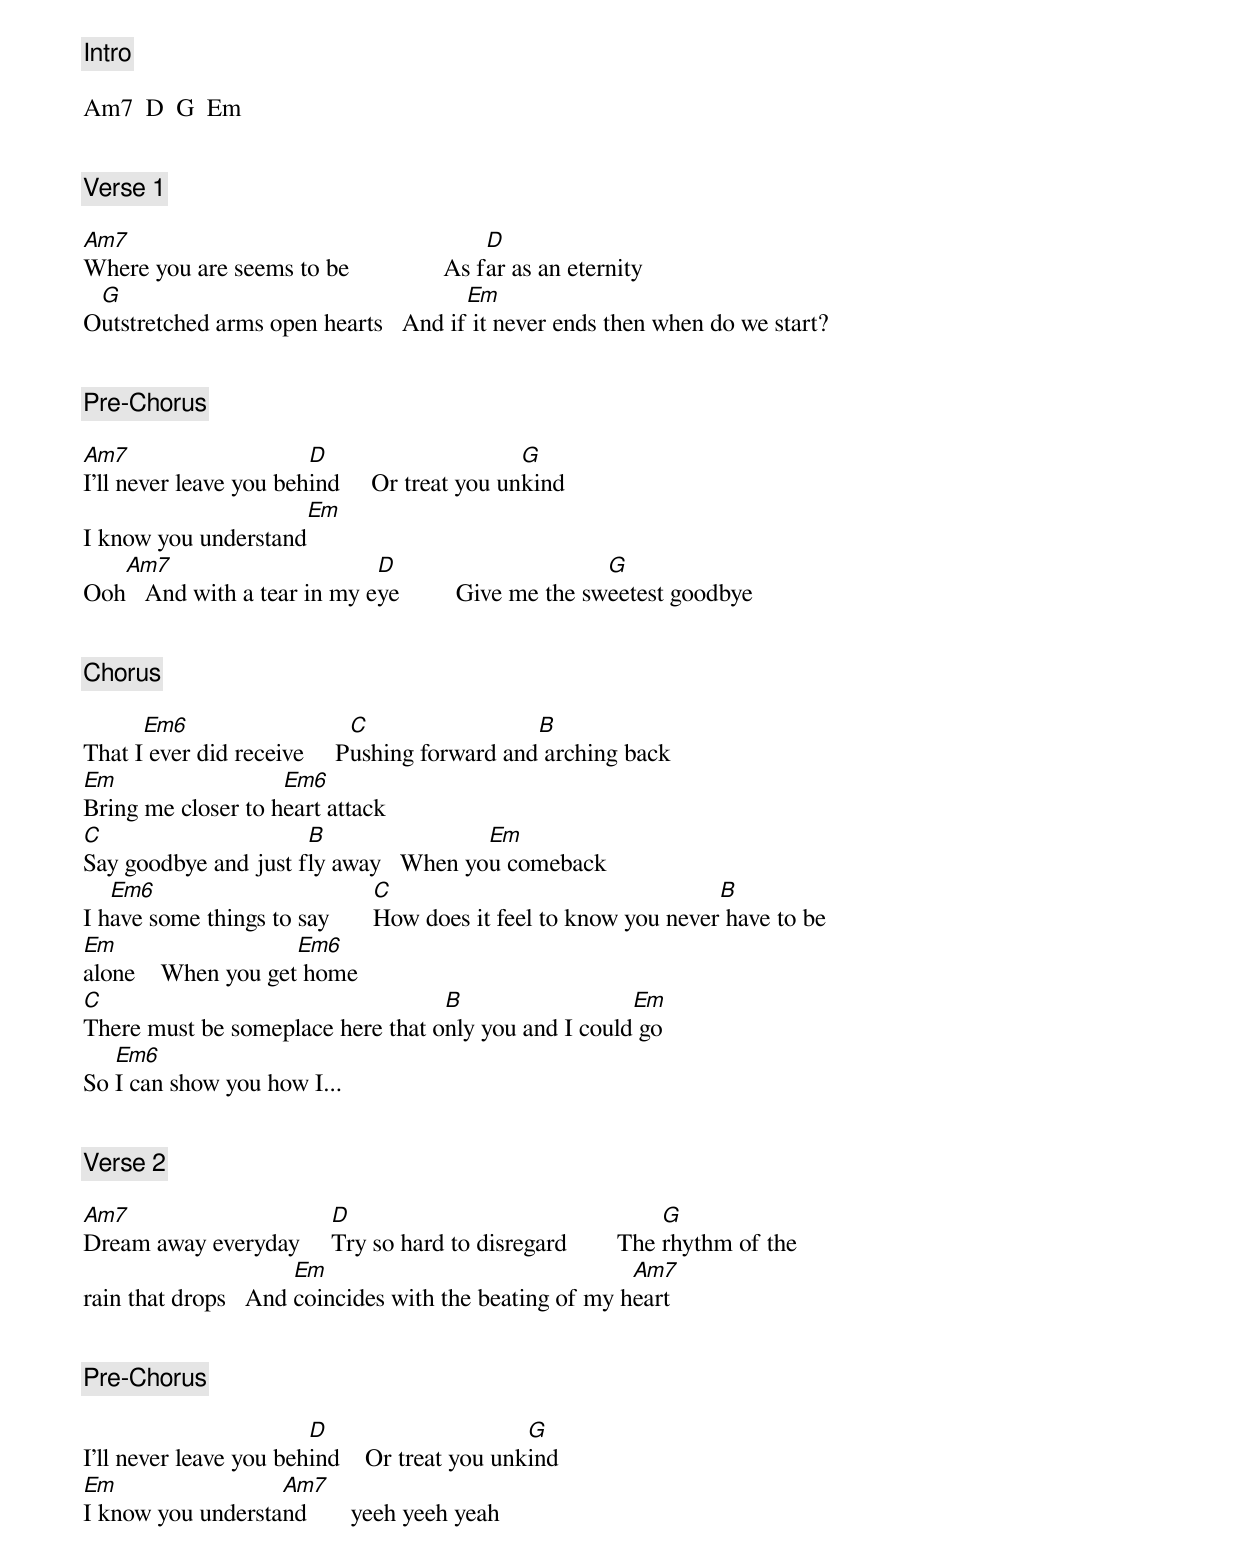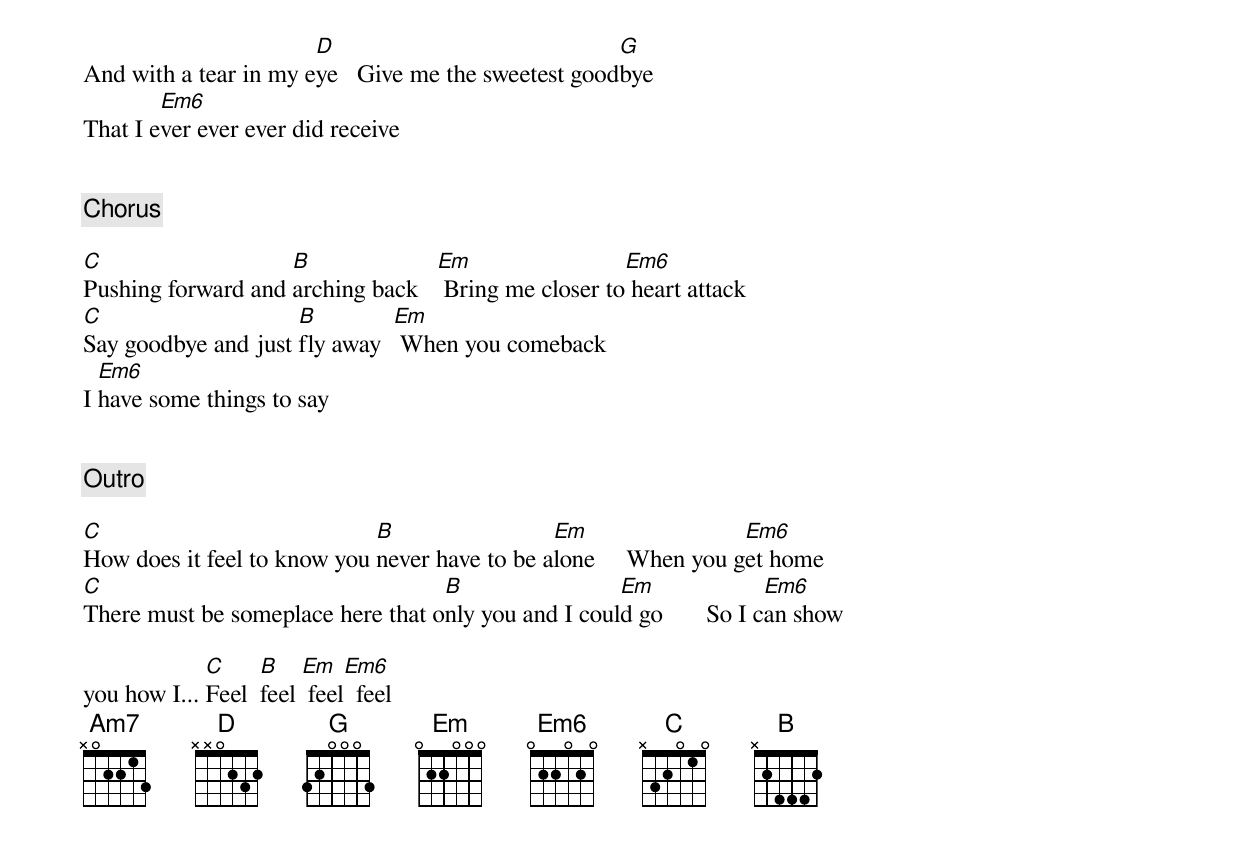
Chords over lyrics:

[Intro]

Am7  D  G  Em


[Verse 1]

Am7                                         D
Where you are seems to be               As far as an eternity
 G                                    Em
Outstretched arms open hearts   And if it never ends then when do we start?


[Pre-Chorus]

Am7                     D                      G
I'll never leave you behind     Or treat you unkind
                      Em
I know you understand
   Am7                       D                        G
Ooh   And with a tear in my eye         Give me the sweetest goodbye


[Chorus]

      Em6                    C                 B
That I ever did receive     Pushing forward and arching back
Em                  Em6
Bring me closer to heart attack
C                     B                Em
Say goodbye and just fly away   When you comeback
   Em6                          C                                 B
I have some things to say       How does it feel to know you never have to be
Em                   Em6
alone    When you get home
C                                  B                  Em
There must be someplace here that only you and I could go
   Em6
So I can show you how I...


[Verse 2]

Am7                     D                                   G
Dream away everyday     Try so hard to disregard        The rhythm of the
                      Em                                Am7
rain that drops   And coincides with the beating of my heart


[Pre-Chorus]

                        D                      G
I'll never leave you behind    Or treat you unkind
Em                 Am7
I know you understand       yeeh yeeh yeah
                       D                             G
And with a tear in my eye   Give me the sweetest goodbye
        Em6
That I ever ever ever did receive


[Chorus]

C                   B              Em                 Em6
Pushing forward and arching back    Bring me closer to heart attack
C                    B         Em
Say goodbye and just fly away   When you comeback
  Em6
I have some things to say


[Outro]

C                            B                 Em                 Em6
How does it feel to know you never have to be alone     When you get home
C                                  B                 Em               Em6
There must be someplace here that only you and I could go       So I can show

             C     B    Em   Em6
you how I... Feel  feel  feel  feel
